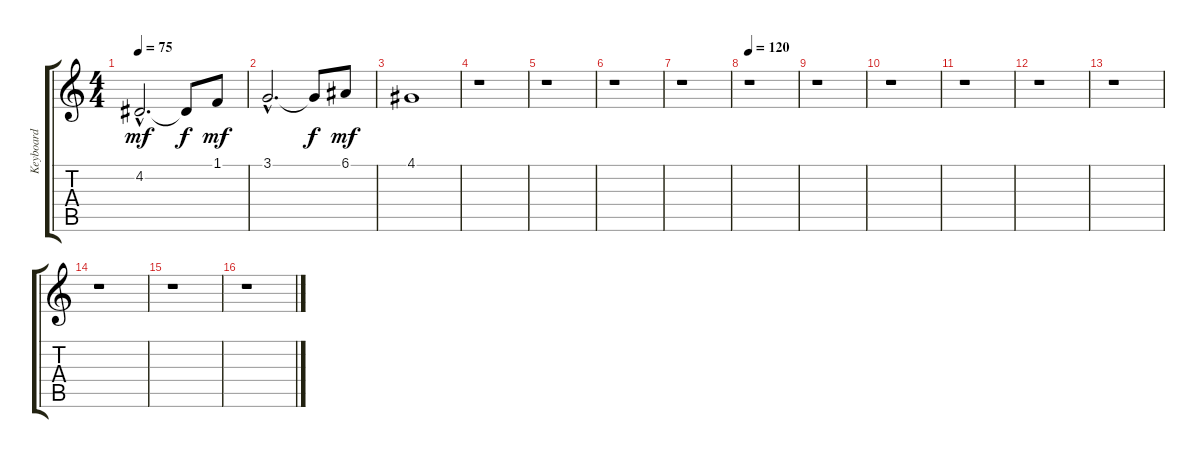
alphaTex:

\track ("Keyboard" "Keyboard") {instrument viola}
\staff {score tabs}
\tuning (E4 B3 G3 D3 A2 D2) {hide}
\ts (4 4)
\tempo 75
\clef g2
\ks c
4.2{hac}.2{d dy mf} 4.2{t}.8{dy f} 1.1.8{dy mf} |
3.1{hac}.2{d} 3.1{t}.8{dy f} 6.1.8{dy mf} |
4.1.1 |
r.1 |
r.1 |
r.1 |
r.1 |
\tempo 120
r.1 |
r.1 |
r.1 |
r.1 |
r.1 |
r.1 |
r.1 |
r.1 |
r.1
